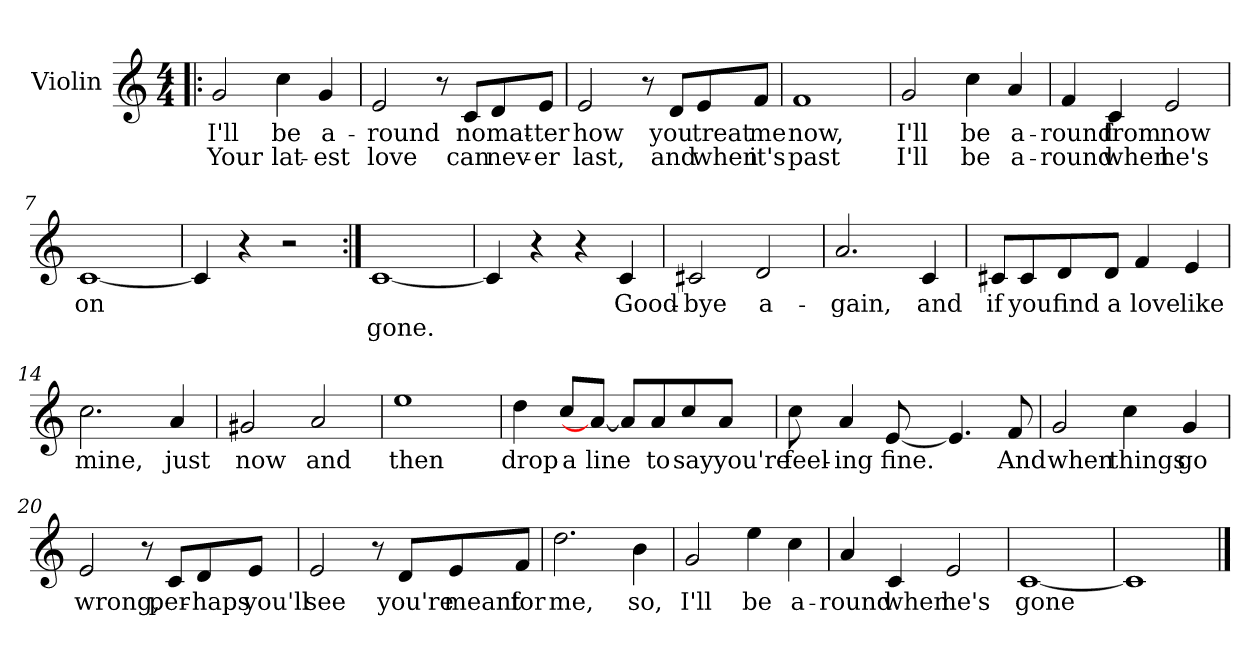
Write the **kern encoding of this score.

**kern	**text	**text
*part1	*part1	*part1
*staff1	*staff1	*staff1
*I"Violin	*	*
*I'Vln	*	*
*clefG2	*	*
*k[]	*	*
*C:	*	*
*M4/4	*	*
=1!|:	=1!|:	=1!|:
2g/	I'll	Your
4cc\	be	lat-
4g/	a-	-est
=2	=2	=2
2e/	-round	love
8r	.	.
8c/L	no	can
8d/	mat-	nev-
8e/J	-ter	-er
=3	=3	=3
2e/	how	last,
8r	.	.
8d/L	you	and
8e/	treat	when
8f/J	me	it's
=4	=4	=4
1f	now,	past
!!LO:LB:g=z
=5	=5	=5
2g/	I'll	I'll
4cc\	be	be
4a/	a-	a-
=6	=6	=6
4f/	-round	-round
4c/	from	when
2e/	now	he's
=7	=7	=7
[1c	on	.
=8	=8	=8
4c/]	.	.
4r	.	.
2r	.	.
=9:|!	=9:|!	=9:|!
[1c	.	gone.
=10	=10	=10
4c/]	.	.
4r	.	.
4r	.	.
4c/	Good-	.
!!LO:LB:g=z
=11	=11	=11
2c#X/	-bye	.
2d/	a-	.
=12	=12	=12
2.a/	-gain,	.
4c/	and	.
=13	=13	=13
8c#X/L	if	.
8c#/	you	.
8d/	find	.
8d/J	a	.
4f/	love	.
4e/	like	.
=14	=14	=14
2.cc\	mine,	.
4a/	just	.
!!LO:LB:g=z
=15	=15	=15
2g#X/	now	.
2a/	and	.
=16	=16	=16
1ee	then	.
=17	=17	=17
4dd\	drop	.
8cc/L	a	.
8a/J_	line	.
8a/L]	.	.
8a/	to	.
8cc/	say	.
8a/J	you're	.
=18	=18	=18
8cc\	feel-	.
4a/	-ing	.
[8e/	fine.	.
4.e/]	.	.
8f/	And	.
!!LO:LB:g=z
=19	=19	=19
2g/	when	.
4cc\	things	.
4g/	go	.
=20	=20	=20
2e/	wrong,	.
8r	.	.
8c/L	per-	.
8d/	-haps	.
8e/J	you'll	.
=21	=21	=21
2e/	see	.
8r	.	.
8d/L	you're	.
8e/	meant	.
8f/J	for	.
=22	=22	=22
2.dd\	me,	.
4b\	so,	.
!!LO:LB:g=z
=23	=23	=23
2g/	I'll	.
4ee\	be	.
4cc\	a-	.
=24	=24	=24
4a/	-round	.
4c/	when	.
2e/	he's	.
=25	=25	=25
[1c	gone	.
=26	=26	=26
1c]	.	.
==	==	==
*-	*-	*-
